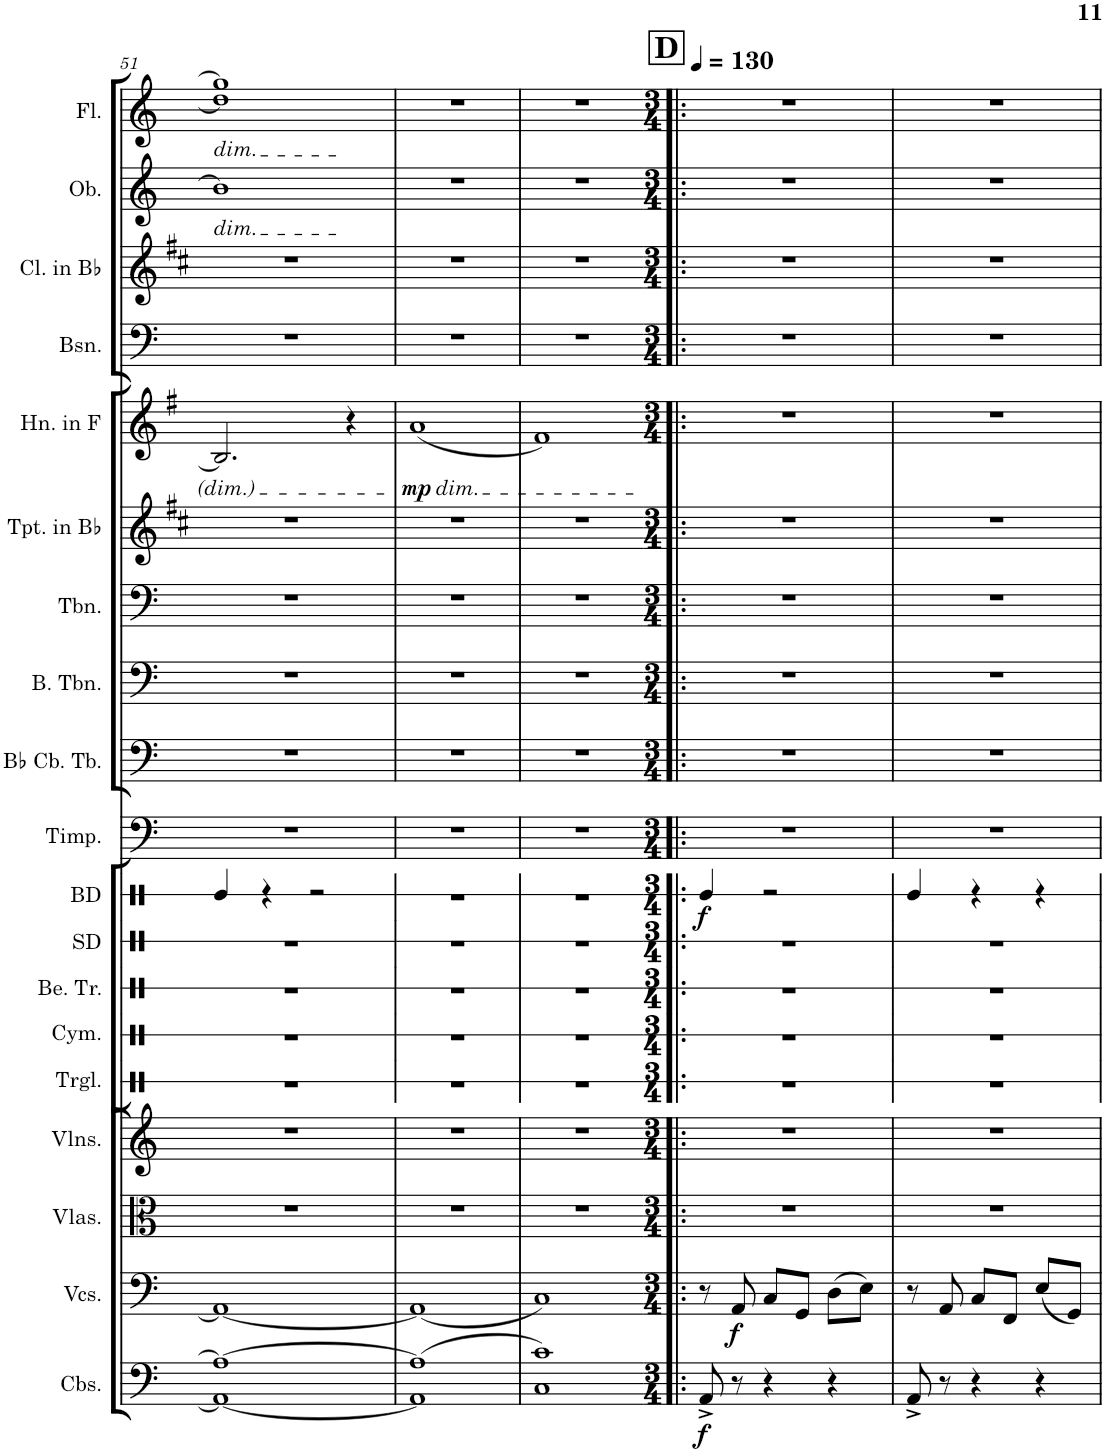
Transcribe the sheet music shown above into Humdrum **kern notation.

**kern	**dynam	**kern	**dynam	**kern	**kern	**kern	**dynam	**kern	**kern	**kern	**kern	**kern	**kern	**dynam	**kern	**kern	**kern	**kern
*part15	*part15	*part14	*part14	*part13	*part12	*part11	*part11	*part10	*part9	*part8	*part7	*part6	*part5	*part5	*part4	*part3	*part2	*part1
*staff15	*staff15	*staff14	*staff14	*staff13	*staff12	*staff11	*staff11	*staff10	*staff9	*staff8	*staff7	*staff6	*staff5	*staff5	*staff4	*staff3	*staff2	*staff1
*I"Contrabasses	*	*I"Violoncellos	*	*I"Violas	*I"Violins	*I"Bass Drum	*	*I"Timpani	*I"Bb Contrabass Tuba	*I"Bass Trombone	*I"Trombone	*I"Trumpet in Bb	*I"Horn in F	*	*I"Bassoon	*I"Clarinet in Bb	*I"Oboe	*I"Flute
*I'Cbs.	*	*I'Vcs.	*	*I'Vlas.	*I'Vlns.	*I'BD	*	*I'Timp.	*I'Bb Cb. Tb.	*I'B. Tbn.	*I'Tbn.	*I'Tpt. in Bb	*I'Hn. in F	*	*I'Bsn.	*I'Cl. in Bb	*I'Ob.	*I'Fl.
!!LO:PB:g=z
*clefF4	*	*clefF4	*	*clefC3	*clefG2	*clefX	*	*clefF4	*clefF4	*clefF4	*clefF4	*clefG2	*clefG2	*	*clefF4	*clefG2	*clefG2	*clefG2
*Trd7c12	*	*	*	*	*	*	*	*	*	*	*	*Trd1c2	*Trd4c7	*	*	*Trd1c2	*	*
*k[]	*	*k[]	*	*k[]	*k[]	*k[]	*	*k[]	*k[]	*k[]	*k[]	*k[f#c#]	*k[f#]	*	*k[]	*k[f#c#]	*k[]	*k[]
*M4/4	*	*M4/4	*	*M4/4	*M4/4	*M4/4	*	*M4/4	*M4/4	*M4/4	*M4/4	*M4/4	*M4/4	*	*M4/4	*M4/4	*M4/4	*M4/4
=51	=51	=51	=51	=51	=51	=51	=51	=51	=51	=51	=51	=51	=51	=51	=51	=51	=51	=51
!	!	!	!	!	!	!	!	!	!	!	!	!	!	!	!	!	!	!LO:TX:b:i:t=dim.
!	!	!	!	!	!	!	!	!	!	!	!	!	!	!	!	!	!LO:TX:b:i:t=dim.	!
1AA_ 1A_	.	1AA_	.	1r	1r	4Re/	.	1r	1r	1r	1r	1r	2.B/]	.	1r	1r	1b]	1dd] 1gg]
.	.	.	.	.	.	4r	.	.	.	.	.	.	.	.	.	.	.	.
.	.	.	.	.	.	2r	.	.	.	.	.	.	.	.	.	.	.	.
.	.	.	.	.	.	.	.	.	.	.	.	.	4r	.	.	.	.	.
=52	=52	=52	=52	=52	=52	=52	=52	=52	=52	=52	=52	=52	=52	=52	=52	=52	=52	=52
!	!	!	!	!	!	!	!	!	!	!	!	!	!LO:TX:b:i:t=dim.	!	!	!	!	!
!	!	!	!	!	!	!	!	!	!	!	!	!	!	!LO:DY:b	!	!	!	!
(1AA] 1A]	.	(1AA]	.	1r	1r	1r	.	1r	1r	1r	1r	1r	(1a	mp	1r	1r	1r	1r
=53	=53	=53	=53	=53	=53	=53	=53	=53	=53	=53	=53	=53	=53	=53	=53	=53	=53	=53
1C 1c)	.	1C)	.	1r	1r	1r	.	1r	1r	1r	1r	1r	1f#)	.	1r	1r	1r	1r
=54!|:	=54!|:	=54!|:	=54!|:	=54!|:	=54!|:	=54!|:	=54!|:	=54!|:	=54!|:	=54!|:	=54!|:	=54!|:	=54!|:	=54!|:	=54!|:	=54!|:	=54!|:	=54!|:
!!LO:REH:place=s1:a:B:cj:fs=14:t=D
*M3/4	*	*M3/4	*	*M3/4	*M3/4	*M3/4	*	*M3/4	*M3/4	*M3/4	*M3/4	*M3/4	*M3/4	*	*M3/4	*M3/4	*M3/4	*M3/4
*	*	*	*	*	*	*	*	*	*	*	*	*	*	*	*	*	*	*MM130
!	!LO:DY:b	!	!	!	!	!	!LO:DY:b	!	!	!	!	!	!	!	!	!	!	!
8AA^/	f	8r	.	2.r	2.r	4Re/	f	2.r	2.r	2.r	2.r	2.r	2.r	.	2.r	2.r	2.r	2.r
!	!	!	!LO:DY:b	!	!	!	!	!	!	!	!	!	!	!	!	!	!	!
8r	.	8AA/	f	.	.	.	.	.	.	.	.	.	.	.	.	.	.	.
4r	.	8C/L	.	.	.	2r	.	.	.	.	.	.	.	.	.	.	.	.
.	.	8GG/J	.	.	.	.	.	.	.	.	.	.	.	.	.	.	.	.
4r	.	(8D\L	.	.	.	.	.	.	.	.	.	.	.	.	.	.	.	.
.	.	8E\J)	.	.	.	.	.	.	.	.	.	.	.	.	.	.	.	.
=55	=55	=55	=55	=55	=55	=55	=55	=55	=55	=55	=55	=55	=55	=55	=55	=55	=55	=55
8AA^/	.	8r	.	2.r	2.r	4Re/	.	2.r	2.r	2.r	2.r	2.r	2.r	.	2.r	2.r	2.r	2.r
8r	.	8AA/	.	.	.	.	.	.	.	.	.	.	.	.	.	.	.	.
4r	.	8C/L	.	.	.	4r	.	.	.	.	.	.	.	.	.	.	.	.
.	.	8FF/J	.	.	.	.	.	.	.	.	.	.	.	.	.	.	.	.
4r	.	(8E/L	.	.	.	4r	.	.	.	.	.	.	.	.	.	.	.	.
.	.	8GG/J)	.	.	.	.	.	.	.	.	.	.	.	.	.	.	.	.
=	=	=	=	=	=	=	=	=	=	=	=	=	=	=	=	=	=	=
*-	*-	*-	*-	*-	*-	*-	*-	*-	*-	*-	*-	*-	*-	*-	*-	*-	*-	*-
